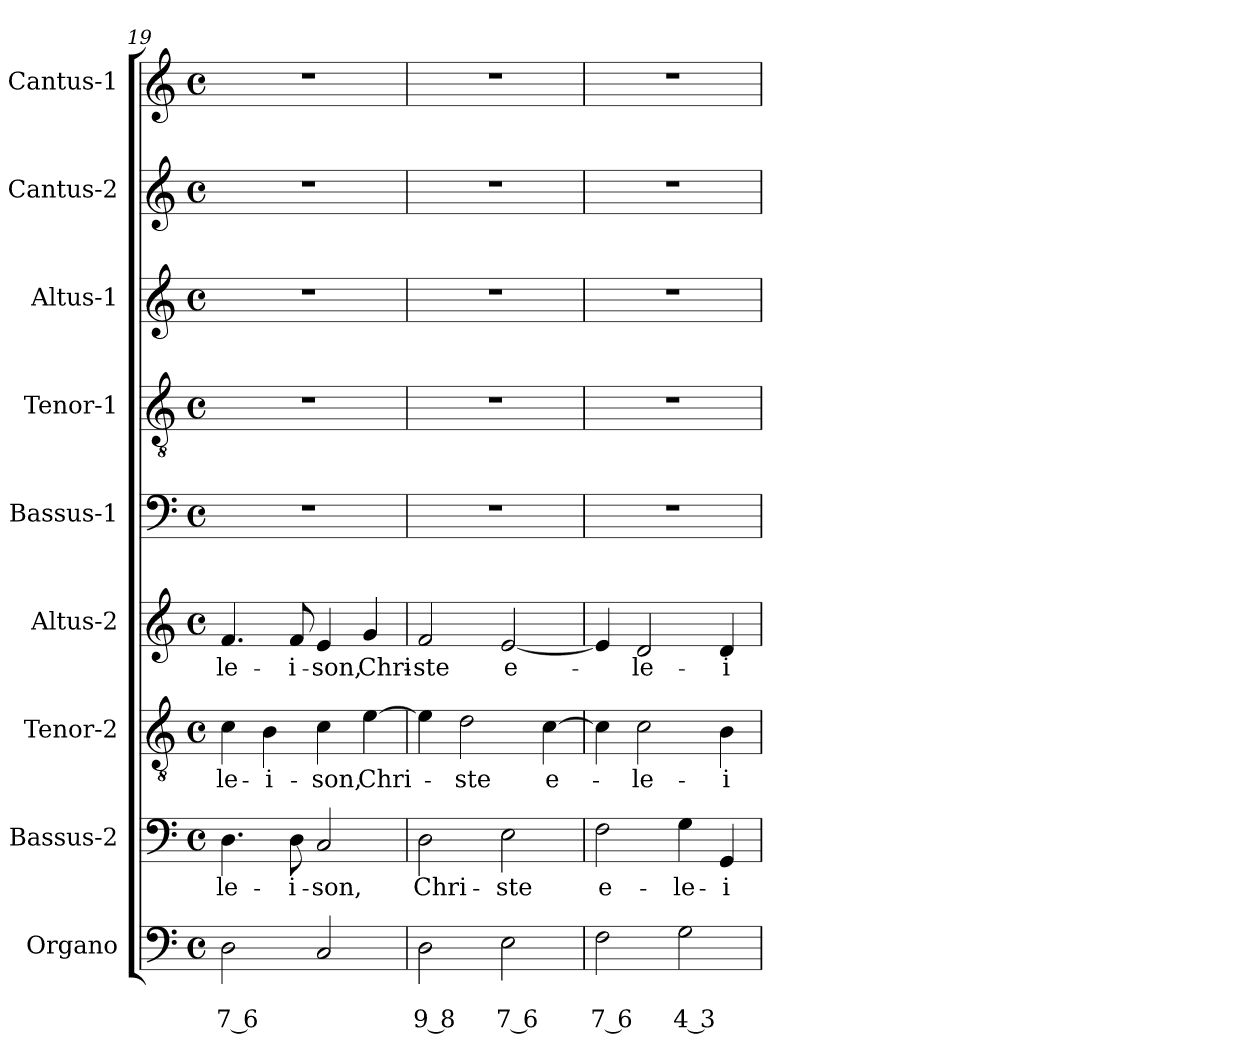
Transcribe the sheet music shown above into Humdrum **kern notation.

**kern	**text	**text	**kern	**text	**kern	**text	**kern	**text	**kern	**kern	**kern	**kern	**kern
*part9	*part9	*part9	*part8	*part8	*part7	*part7	*part6	*part6	*part5	*part4	*part3	*part2	*part1
*staff9	*staff9	*staff9	*staff8	*staff8	*staff7	*staff7	*staff6	*staff6	*staff5	*staff4	*staff3	*staff2	*staff1
*I"Organo	*	*	*I"Bassus-2	*	*I"Tenor-2	*	*I"Altus-2	*	*I"Bassus-1	*I"Tenor-1	*I"Altus-1	*I"Cantus-2	*I"Cantus-1
*I'Og	*	*	*I'B2	*	*	*	*I'A2	*	*I'B1	*I'T1	*I'A1	*I'C2	*I'C1
*clefF4	*	*	*clefF4	*	*clefGv2	*	*clefG2	*	*clefF4	*clefGv2	*clefG2	*clefG2	*clefG2
*k[]	*	*	*k[]	*	*k[]	*	*k[]	*	*k[]	*k[]	*k[]	*k[]	*k[]
*C:	*	*	*C:	*	*C:	*	*C:	*	*C:	*C:	*C:	*C:	*C:
*M4/4	*	*	*M4/4	*	*M4/4	*	*M4/4	*	*M4/4	*M4/4	*M4/4	*M4/4	*M4/4
*met(c)	*	*	*met(c)	*	*met(c)	*	*met(c)	*	*met(c)	*met(c)	*met(c)	*met(c)	*met(c)
=19	=19	=19	=19	=19	=19	=19	=19	=19	=19	=19	=19	=19	=19
!	!	!LO:LY:b	!	!	!	!	!	!	!	!	!	!	!
!	!	!	!	!LO:LY:b	!	!	!	!	!	!	!	!	!
!	!	!	!	!	!	!LO:LY:b	!	!	!	!	!	!	!
!	!	!	!	!	!	!	!	!LO:LY:b	!	!	!	!	!
2D\	.	7 6	4.D\	-le-	4c\	-le-	4.f/	-le-	1r	1r	1r	1r	1r
!	!	!	!	!	!	!LO:LY:b	!	!	!	!	!	!	!
.	.	.	.	.	4B\	-i-	.	.	.	.	.	.	.
!	!	!	!	!LO:LY:b	!	!	!	!	!	!	!	!	!
!	!	!	!	!	!	!	!	!LO:LY:b	!	!	!	!	!
.	.	.	8D\	-i-	.	.	8f/	-i-	.	.	.	.	.
!	!	!	!	!LO:LY:b	!	!	!	!	!	!	!	!	!
!	!	!	!	!	!	!LO:LY:b	!	!	!	!	!	!	!
!	!	!	!	!	!	!	!	!LO:LY:b	!	!	!	!	!
2C/	.	.	2C/	-son,	4c\	-son,	4e/	-son,	.	.	.	.	.
!	!	!	!	!	!	!LO:LY:b	!	!	!	!	!	!	!
!	!	!	!	!	!	!	!	!LO:LY:b	!	!	!	!	!
.	.	.	.	.	[4e\	Chri-	4g/	Chri-	.	.	.	.	.
=20	=20	=20	=20	=20	=20	=20	=20	=20	=20	=20	=20	=20	=20
!	!	!LO:LY:b	!	!	!	!	!	!	!	!	!	!	!
!	!	!	!	!LO:LY:b	!	!	!	!	!	!	!	!	!
!	!	!	!	!	!	!	!	!LO:LY:b	!	!	!	!	!
2D\	.	9 8	2D\	Chri-	4e\]	.	2f/	-ste	1r	1r	1r	1r	1r
!	!	!	!	!	!	!LO:LY:b	!	!	!	!	!	!	!
.	.	.	.	.	2d\	-ste	.	.	.	.	.	.	.
!	!	!LO:LY:b	!	!	!	!	!	!	!	!	!	!	!
!	!	!	!	!LO:LY:b	!	!	!	!	!	!	!	!	!
!	!	!	!	!	!	!	!	!LO:LY:b	!	!	!	!	!
2E\	.	7 6	2E\	-ste	.	.	[2e/	e-	.	.	.	.	.
!	!	!	!	!	!	!LO:LY:b	!	!	!	!	!	!	!
.	.	.	.	.	[4c\	e-	.	.	.	.	.	.	.
=21	=21	=21	=21	=21	=21	=21	=21	=21	=21	=21	=21	=21	=21
!	!	!LO:LY:b	!	!	!	!	!	!	!	!	!	!	!
!	!	!	!	!LO:LY:b	!	!	!	!	!	!	!	!	!
2F\	.	7 6	2F\	e-	4c\]	.	4e/]	.	1r	1r	1r	1r	1r
!	!	!	!	!	!	!LO:LY:b	!	!	!	!	!	!	!
!	!	!	!	!	!	!	!	!LO:LY:b	!	!	!	!	!
.	.	.	.	.	2c\	-le-	2d/	-le-	.	.	.	.	.
!	!	!LO:LY:b	!	!	!	!	!	!	!	!	!	!	!
!	!	!	!	!LO:LY:b	!	!	!	!	!	!	!	!	!
2G\	.	4 3	4G\	-le-	.	.	.	.	.	.	.	.	.
!	!	!	!	!LO:LY:b	!	!	!	!	!	!	!	!	!
!	!	!	!	!	!	!LO:LY:b	!	!	!	!	!	!	!
!	!	!	!	!	!	!	!	!LO:LY:b	!	!	!	!	!
.	.	.	4GG/	-i-	4B\	-i-	4d/	-i-	.	.	.	.	.
=	=	=	=	=	=	=	=	=	=	=	=	=	=
*-	*-	*-	*-	*-	*-	*-	*-	*-	*-	*-	*-	*-	*-
